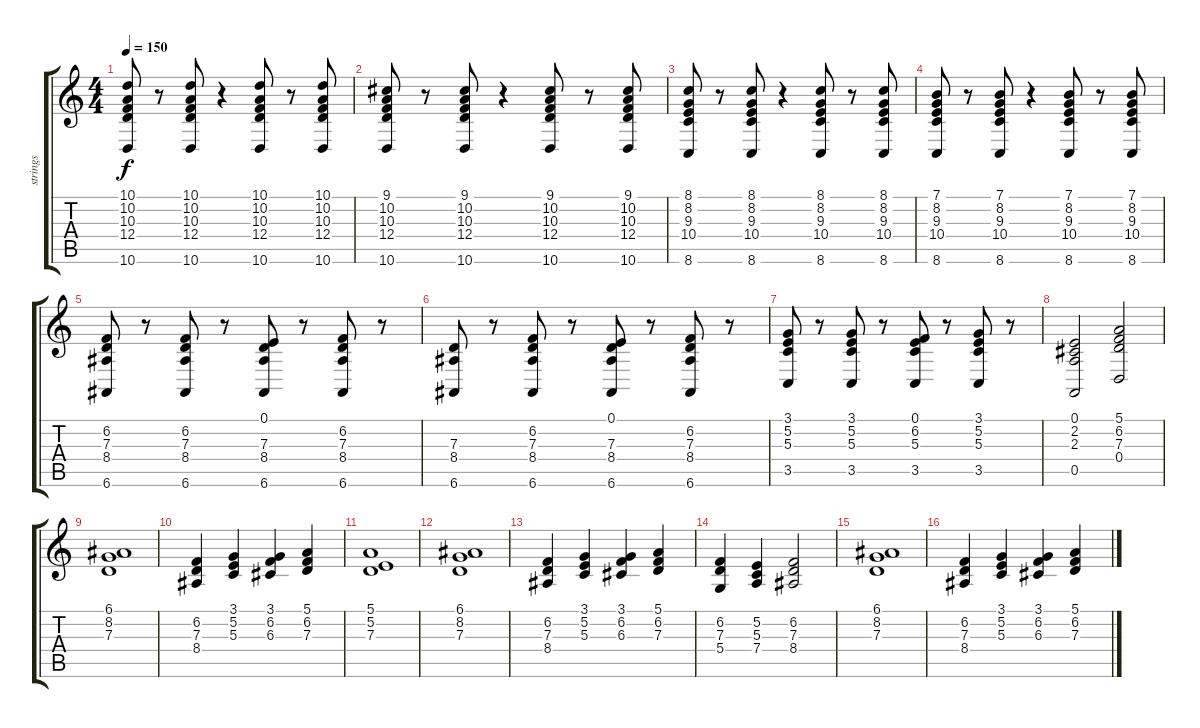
\track ("strings" "strings") {instrument tremolostrings}
\staff {score tabs}
\tuning (E4 B3 G3 D3 A2 E2) {hide}
\ts (4 4)
\tempo 150
\clef g2
\ks c
(10.1 10.2 10.3 12.4 10.6).8{dy f} r.8 (10.1 10.2 10.3 12.4 10.6).8 r.4 (10.1 10.2 10.3 12.4 10.6).8 r.8 (10.1 10.2 10.3 12.4 10.6).8 |
(9.1 10.2 10.3 12.4 10.6).8 r.8 (9.1 10.2 10.3 12.4 10.6).8 r.4 (9.1 10.2 10.3 12.4 10.6).8 r.8 (9.1 10.2 10.3 12.4 10.6).8 |
(8.1 8.2 9.3 10.4 8.6).8 r.8 (8.1 8.2 9.3 10.4 8.6).8 r.4 (8.1 8.2 9.3 10.4 8.6).8 r.8 (8.1 8.2 9.3 10.4 8.6).8 |
(7.1 8.2 9.3 10.4 8.6).8 r.8 (7.1 8.2 9.3 10.4 8.6).8 r.4 (7.1 8.2 9.3 10.4 8.6).8 r.8 (7.1 8.2 9.3 10.4 8.6).8 |
(6.2 7.3 8.4 6.6).8 r.8 (6.2 7.3 8.4 6.6).8 r.8 (0.1 7.3 8.4 6.6).8 r.8 (6.2 7.3 8.4 6.6).8 r.8 |
(7.3 8.4 6.6).8 r.8 (6.2 7.3 8.4 6.6).8 r.8 (0.1 7.3 8.4 6.6).8 r.8 (6.2 7.3 8.4 6.6).8 r.8 |
(3.1 5.2 5.3 3.5).8 r.8 (3.1 5.2 5.3 3.5).8 r.8 (0.1 6.2 5.3 3.5).8 r.8 (3.1 5.2 5.3 3.5).8 r.8 |
(0.1 2.2 2.3 0.5).2 (5.1 6.2 7.3 0.4).2 |
(6.1 8.2 7.3).1 |
(6.2 7.3 8.4).4 (3.1 5.2 5.3).4 (3.1 6.2 6.3).4 (5.1 6.2 7.3).4 |
(5.1 5.2 7.3).1 |
(6.1 8.2 7.3).1 |
(6.2 7.3 8.4).4 (3.1 5.2 5.3).4 (3.1 6.2 6.3).4 (5.1 6.2 7.3).4 |
(6.2 7.3 5.4).4 (5.2 5.3 7.4).4 (6.2 7.3 8.4).2 |
(6.1 8.2 7.3).1 |
(6.2 7.3 8.4).4 (3.1 5.2 5.3).4 (3.1 6.2 6.3).4 (5.1 6.2 7.3).4
